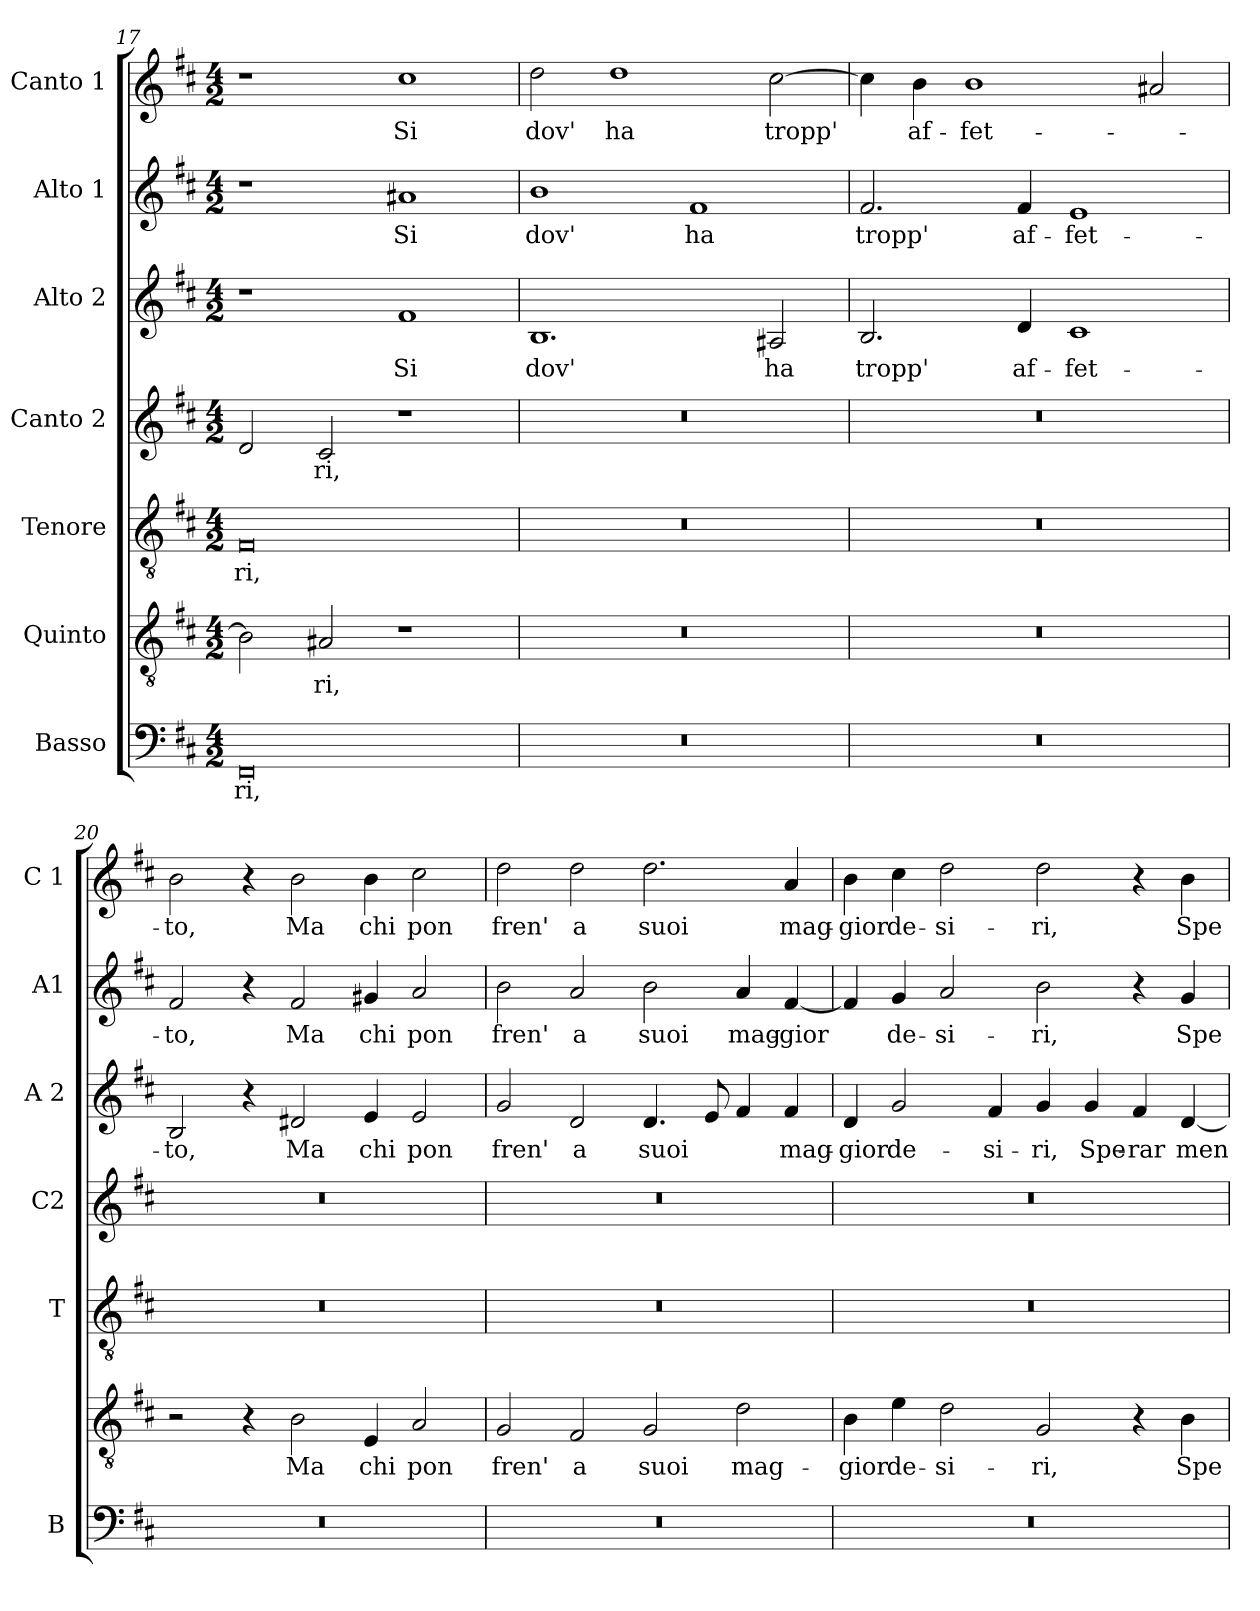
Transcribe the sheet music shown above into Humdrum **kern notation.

**kern	**text	**kern	**text	**kern	**text	**kern	**text	**kern	**text	**kern	**text	**kern	**text
*part7	*part7	*part6	*part6	*part5	*part5	*part4	*part4	*part3	*part3	*part2	*part2	*part1	*part1
*staff7	*staff7	*staff6	*staff6	*staff5	*staff5	*staff4	*staff4	*staff3	*staff3	*staff2	*staff2	*staff1	*staff1
*I"Basso	*	*I"Quinto	*	*I"Tenore	*	*I"Canto 2	*	*I"Alto 2	*	*I"Alto 1	*	*I"Canto 1	*
*I'B	*	*	*	*I'T	*	*I'C2	*	*I'A 2	*	*I'A1	*	*I'C 1	*
!!LO:PB:g=z
*clefF4	*	*clefGv2	*	*clefGv2	*	*clefG2	*	*clefG2	*	*clefG2	*	*clefG2	*
*k[f#c#]	*	*k[f#c#]	*	*k[f#c#]	*	*k[f#c#]	*	*k[f#c#]	*	*k[f#c#]	*	*k[f#c#]	*
*D:	*	*D:	*	*D:	*	*D:	*	*D:	*	*D:	*	*D:	*
*M4/2	*	*M4/2	*	*M4/2	*	*M4/2	*	*M4/2	*	*M4/2	*	*M4/2	*
=17	=17	=17	=17	=17	=17	=17	=17	=17	=17	=17	=17	=17	=17
!	!LO:LY:b	!	!	!	!LO:LY:b	!	!	!	!	!	!	!	!
0FF#	-ri,	2B\]	.	0F#	-ri,	2d/	.	1r	.	1r	.	1r	.
!	!	!	!LO:LY:b	!	!	!	!LO:LY:b	!	!	!	!	!	!
.	.	2A#X/	-ri,	.	.	2c#/	-ri,	.	.	.	.	.	.
!	!	!	!	!	!	!	!	!	!LO:LY:b	!	!LO:LY:b	!	!LO:LY:b
.	.	1r	.	.	.	1r	.	1f#	Si	1a#X	Si	1cc#	Si
=18	=18	=18	=18	=18	=18	=18	=18	=18	=18	=18	=18	=18	=18
!	!	!	!	!	!	!	!	!	!LO:LY:b	!	!LO:LY:b	!	!LO:LY:b
0r	.	0r	.	0r	.	0r	.	1.B	dov'	1b	dov'	2dd\	dov'
!	!	!	!	!	!	!	!	!	!	!	!	!	!LO:LY:b
.	.	.	.	.	.	.	.	.	.	.	.	1dd	ha
!	!	!	!	!	!	!	!	!	!	!	!LO:LY:b	!	!
.	.	.	.	.	.	.	.	.	.	1f#	ha	.	.
!	!	!	!	!	!	!	!	!	!LO:LY:b	!	!	!	!LO:LY:b
.	.	.	.	.	.	.	.	2A#X/	ha	.	.	[2cc#\	tropp'
=19	=19	=19	=19	=19	=19	=19	=19	=19	=19	=19	=19	=19	=19
!	!	!	!	!	!	!	!	!	!LO:LY:b	!	!LO:LY:b	!	!
0r	.	0r	.	0r	.	0r	.	2.B/	tropp'	2.f#/	tropp'	4cc#\]	.
!	!	!	!	!	!	!	!	!	!	!	!	!	!LO:LY:b
.	.	.	.	.	.	.	.	.	.	.	.	4b\	af-
!	!	!	!	!	!	!	!	!	!	!	!	!	!LO:LY:b
.	.	.	.	.	.	.	.	.	.	.	.	1b	-fet-
!	!	!	!	!	!	!	!	!	!LO:LY:b	!	!LO:LY:b	!	!
.	.	.	.	.	.	.	.	4d/	af-	4f#/	af-	.	.
!	!	!	!	!	!	!	!	!	!LO:LY:b	!	!LO:LY:b	!	!
.	.	.	.	.	.	.	.	1c#	-fet-	1e	-fet-	.	.
.	.	.	.	.	.	.	.	.	.	.	.	2a#X/	.
=20	=20	=20	=20	=20	=20	=20	=20	=20	=20	=20	=20	=20	=20
!	!	!	!	!	!	!	!	!	!LO:LY:b	!	!LO:LY:b	!	!LO:LY:b
0r	.	2r	.	0r	.	0r	.	2B/	-to,	2f#/	-to,	2b\	-to,
.	.	4r	.	.	.	.	.	4r	.	4r	.	4r	.
!	!	!	!LO:LY:b	!	!	!	!	!	!LO:LY:b	!	!LO:LY:b	!	!LO:LY:b
.	.	2B\	Ma	.	.	.	.	2d#X/	Ma	2f#/	Ma	2b\	Ma
!	!	!	!LO:LY:b	!	!	!	!	!	!LO:LY:b	!	!LO:LY:b	!	!LO:LY:b
.	.	4E/	chi	.	.	.	.	4e/	chi	4g#X/	chi	4b\	chi
!	!	!	!LO:LY:b	!	!	!	!	!	!LO:LY:b	!	!LO:LY:b	!	!LO:LY:b
.	.	2A/	pon	.	.	.	.	2e/	pon	2a/	pon	2cc#\	pon
=21	=21	=21	=21	=21	=21	=21	=21	=21	=21	=21	=21	=21	=21
!	!	!	!LO:LY:b	!	!	!	!	!	!LO:LY:b	!	!LO:LY:b	!	!LO:LY:b
0r	.	2G/	fren'	0r	.	0r	.	2g/	fren'	2b\	fren'	2dd\	fren'
!	!	!	!LO:LY:b	!	!	!	!	!	!LO:LY:b	!	!LO:LY:b	!	!LO:LY:b
.	.	2F#/	a	.	.	.	.	2d/	a	2a/	a	2dd\	a
!	!	!	!LO:LY:b	!	!	!	!	!	!LO:LY:b	!	!LO:LY:b	!	!LO:LY:b
.	.	2G/	suoi	.	.	.	.	4.d/	suoi	2b\	suoi	2.dd\	suoi
.	.	.	.	.	.	.	.	8e/	.	.	.	.	.
!	!	!	!LO:LY:b	!	!	!	!	!	!	!	!LO:LY:b	!	!
.	.	2d\	mag-	.	.	.	.	4f#/	.	4a/	mag-	.	.
!	!	!	!	!	!	!	!	!	!LO:LY:b	!	!LO:LY:b	!	!LO:LY:b
.	.	.	.	.	.	.	.	4f#/	mag-	[4f#/	-gior	4a/	mag-
!!LO:LB:g=z
=22	=22	=22	=22	=22	=22	=22	=22	=22	=22	=22	=22	=22	=22
!	!	!	!LO:LY:b	!	!	!	!	!	!LO:LY:b	!	!	!	!LO:LY:b
0r	.	4B\	-gior	0r	.	0r	.	4d/	-gior	4f#/]	.	4b\	-gior
!	!	!	!LO:LY:b	!	!	!	!	!	!LO:LY:b	!	!LO:LY:b	!	!LO:LY:b
.	.	4e\	de-	.	.	.	.	2g/	de-	4g/	de-	4cc#\	de-
!	!	!	!LO:LY:b	!	!	!	!	!	!	!	!LO:LY:b	!	!LO:LY:b
.	.	2d\	-si-	.	.	.	.	.	.	2a/	-si-	2dd\	-si-
!	!	!	!	!	!	!	!	!	!LO:LY:b	!	!	!	!
.	.	.	.	.	.	.	.	4f#/	-si-	.	.	.	.
!	!	!	!LO:LY:b	!	!	!	!	!	!LO:LY:b	!	!LO:LY:b	!	!LO:LY:b
.	.	2G/	-ri,	.	.	.	.	4g/	-ri,	2b\	-ri,	2dd\	-ri,
!	!	!	!	!	!	!	!	!	!LO:LY:b	!	!	!	!
.	.	.	.	.	.	.	.	4g/	Spe-	.	.	.	.
!	!	!	!	!	!	!	!	!	!LO:LY:b	!	!	!	!
.	.	4r	.	.	.	.	.	4f#/	-rar	4r	.	4r	.
!	!	!	!LO:LY:b	!	!	!	!	!	!LO:LY:b	!	!LO:LY:b	!	!LO:LY:b
.	.	4B\	Spe-	.	.	.	.	[4d/	men-	4g/	Spe-	4b\	Spe-
=	=	=	=	=	=	=	=	=	=	=	=	=	=
*-	*-	*-	*-	*-	*-	*-	*-	*-	*-	*-	*-	*-	*-
